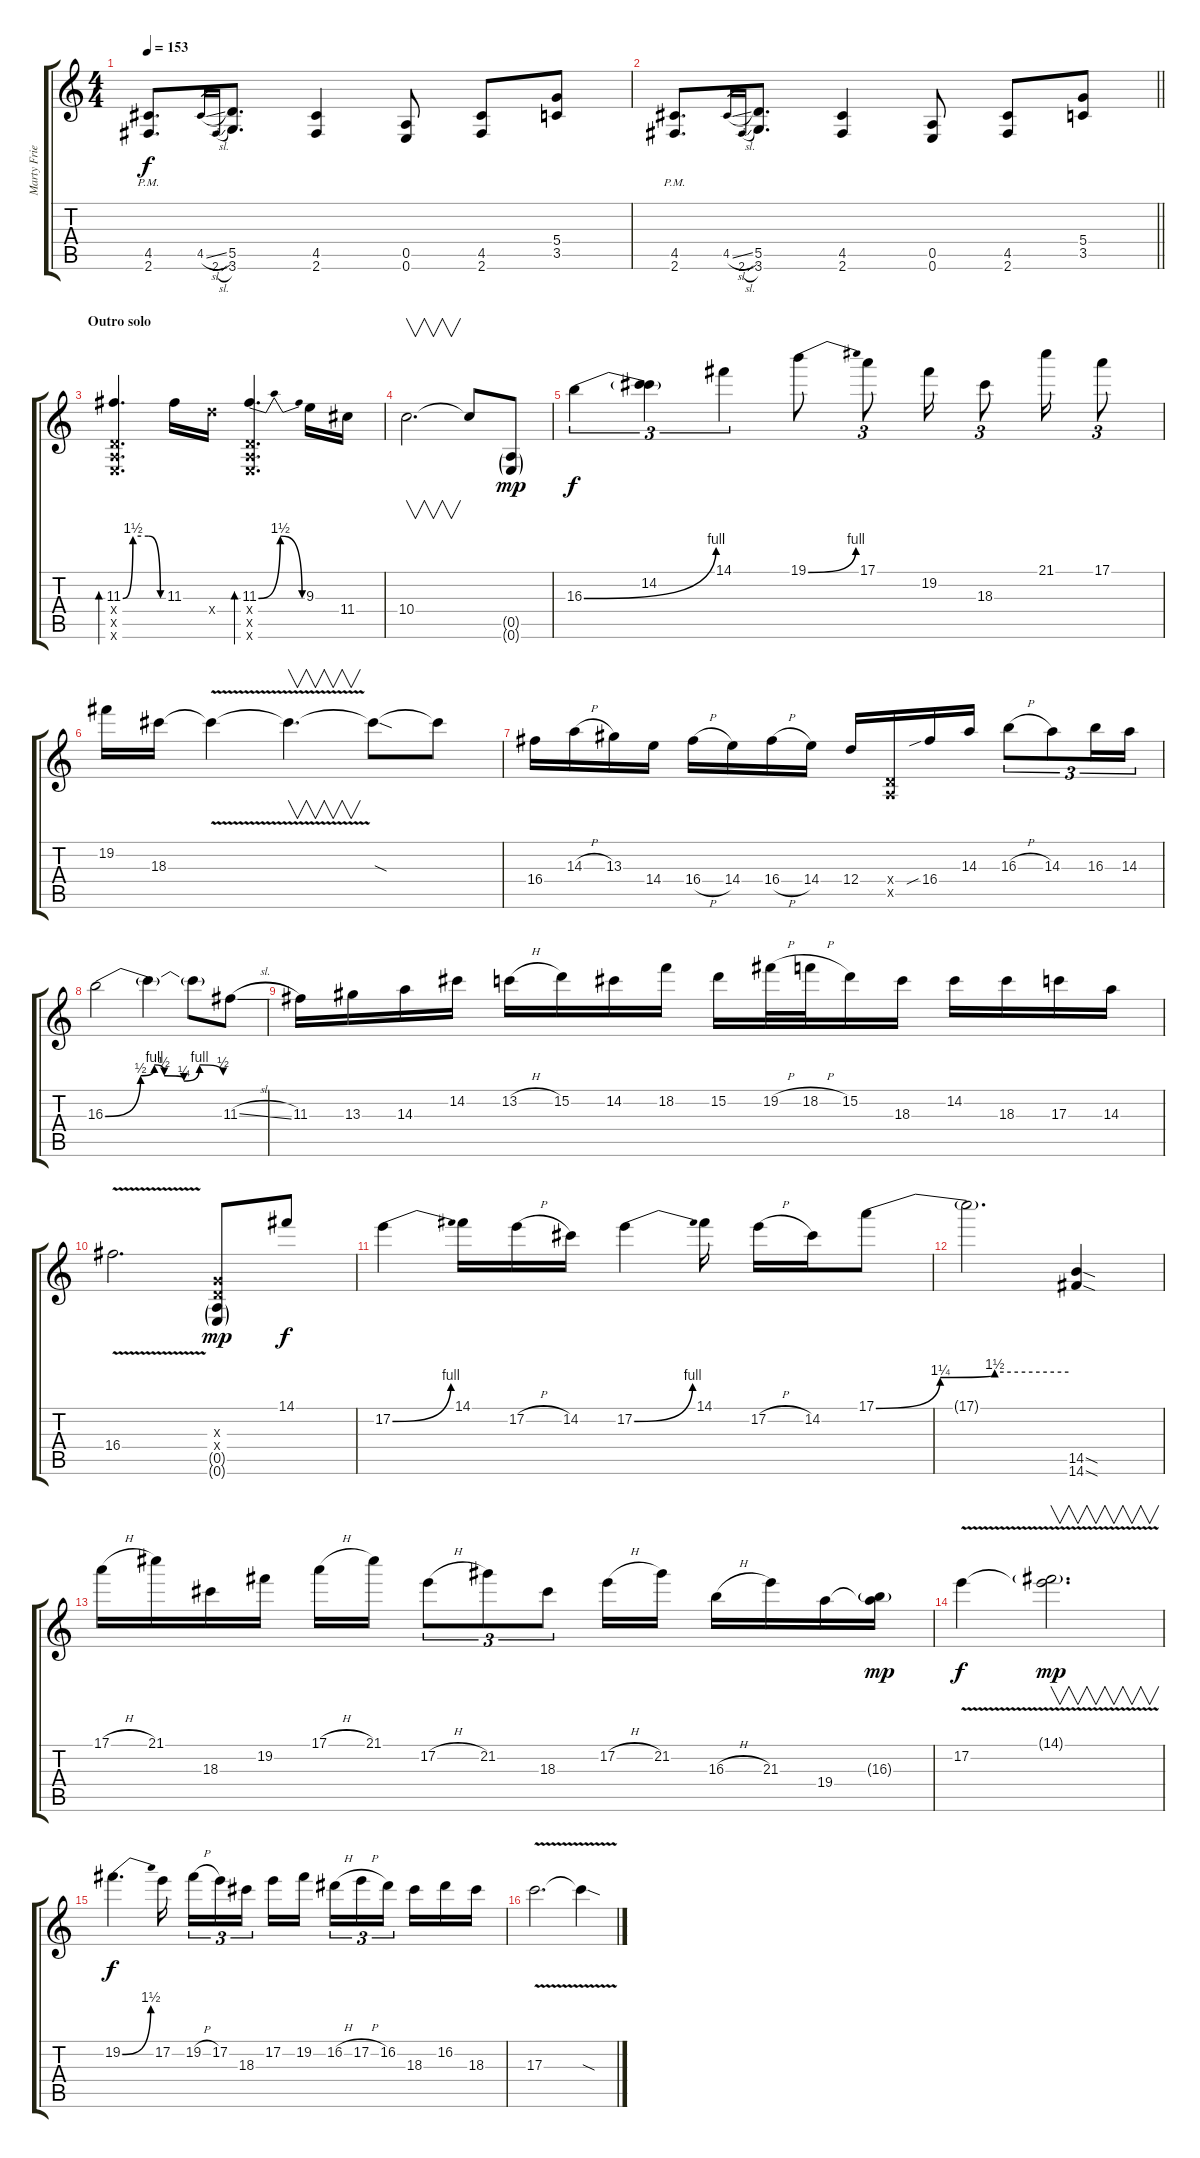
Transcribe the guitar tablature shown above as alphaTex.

\track ("Marty Friedman" "Marty Frie") {instrument distortionguitar}
\staff {score tabs}
\tuning (E4 B3 G3 D3 A2 E2) {hide}
\ts (4 4)
\tempo 153
\clef g2
\ks c
(4.5{pm} 2.6{pm}).8{d dy f} 4.5{sl}.16{gr} 2.6{sl}.16{gr} (5.5 3.6).8{d} (4.5 2.6).4 (0.5 0.6).8 (4.5 2.6).8 (5.4 3.5).8 |
\barLineRight lightlight
(4.5{pm} 2.6{pm}).8{d} 4.5{sl}.16{gr} 2.6{sl}.16{gr} (5.5 3.6).8{d} (4.5 2.6).4 (0.5 0.6).8 (4.5 2.6).8 (5.4 3.5).8 |
\section ("" "Outro solo")
(11.3{be (custom 0 0 15 6 38 6 56 0 60 0)} 0.4{x} 0.5{x} 0.6{x}).4{d bd 60 volume 16} 11.3.16 12.4{x}.16 (11.3{be (bendrelease 0 0 15 6 43 6 60 0)} 0.4{x} 0.5{x} 0.6{x}).4{d bd 60} 9.3.16 11.4.16 |
10.4.2{v d} 10.4{t}.8 (0.5{g} 0.6{g}).8{dy mp} |
16.3{be (bend 0 0 60 4)}.4{tu (3 2) dy f} (14.2 16.3{t}).4{tu (3 2)} 14.1.4{tu (3 2)} 19.1{be (bend 0 0 60 4)}.8 17.1.8{tu (3 2)} 19.2.16 18.3.8{tu (3 2)} 21.1.16 17.1.8{tu (3 2)} |
19.2.16 18.3.16 18.3{v t}.4 18.3{t}.4{v d} 18.3{sod t}.8 18.3{t}.8 |
16.4.16 14.3{h}.16 13.3.16 14.4.16 16.4{h}.16 14.4.16 16.4{h}.16 14.4.16 12.4.16 (0.4{x} 0.5{x}).16 16.4{sib}.16 14.3.16 16.3{h}.8{tu (3 2)} 14.3.8{tu (3 2)} 16.3.16{tu (3 2)} 14.3.16{tu (3 2)} |
16.3{be (custom 0 0 18 2 25 4 30 2 40 1 48 4 60 2)}.2 16.3{t}.4 16.3{t}.8 11.3{sl}.8 |
11.3.16 13.3.16 14.3.16 14.2.16 13.2{h}.16 15.2.16 14.2.16 18.2.16 15.2.16 19.2{h}.32 18.2{h}.32 15.2.16 18.3.16 14.2.16 18.3.16 17.3.16 14.3.16 |
16.4{v}.2{d} (0.3{x} 0.4{x} 0.5{g} 0.6{g}).8{dy mp} 14.1.8{dy f} |
17.2{be (bend 0 0 60 4)}.4 14.1.16 17.2{h}.16 14.2.16 17.2{be (bend 0 0 60 4)}.4 14.1.16 17.2{h}.16 14.2.16 17.1{be (custom 0 0 20 5 37 6 60 6)}.8 |
17.1{t}.2{d} (14.5{sod} 14.6{sod}).4 |
17.1{h}.16 21.1.16 18.3.16 19.2.16 17.1{h}.16 21.1.16 17.2{h}.8{tu (3 2)} 21.2.8{tu (3 2)} 18.3.8{tu (3 2)} 17.2{h}.16 21.2.16 16.3{h}.16 21.3.16 19.4.16 (16.3{g} 19.4{t}).16{dy mp} |
17.2{v}.4{dy f} (14.1{g} 17.2{t}).2{v d dy mp} |
19.2{be (bend 0 0 60 6)}.4{d dy f} 17.2.16{beam splitsecondary} 19.2{h}.16{tu (3 2)} 17.2.16{tu (3 2)} 18.3.16{tu (3 2) beam splitsecondary} 17.2.16 19.2.16{beam splitsecondary} 16.2{h}.16{tu (3 2)} 17.2{h}.16{tu (3 2)} 16.2.16{tu (3 2) beam splitsecondary} 18.3.16 16.2.16 18.3.16 |
17.3{v}.2{d} 17.3{sod t}.4
